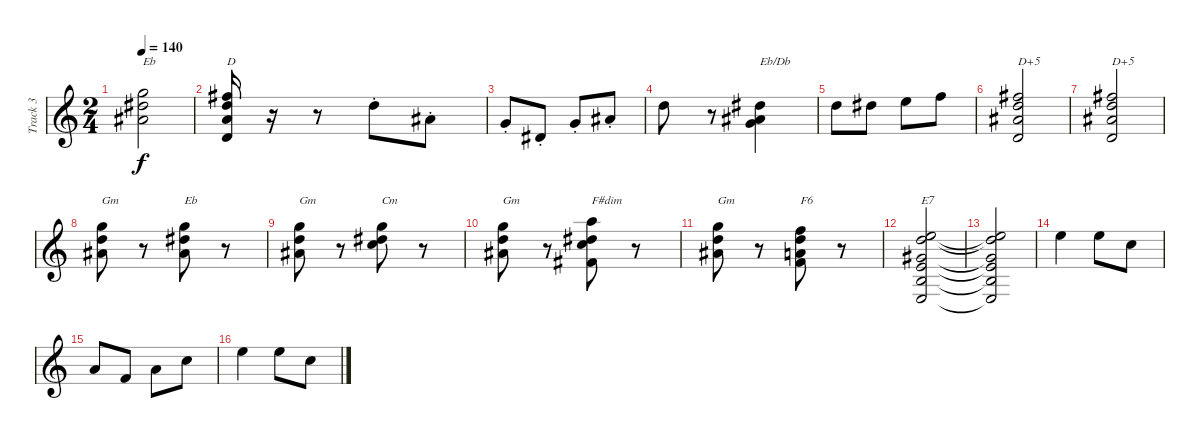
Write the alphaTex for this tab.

\track ("Track 3" "Track 3") {instrument acousticguitarsteel}
\staff {score}
\tuning (E4 B3 G3 D3 A2 E2) {hide}
\ts (2 4)
\tempo 140
\clef g2
\ks c
(3.1 4.2 3.3).2{txt "Eb" dy f} |
(2.1 3.2 2.3 0.4).16{txt "D"} r.16 r.8 3.2{st}.8 3.3{st}.8 |
5.4{st}.8 6.5{st}.8 5.4{st}.8 3.3{st}.8 |
3.2.8 r.8 (4.2 3.3 5.4).4{txt "Eb/Db"} |
3.2.8 4.2.8 0.1.8 1.1.8 |
(2.1 3.2 3.3 0.4).2{txt "D+5"} |
(2.1 3.2 3.3 0.4).2{txt "D+5"} |
(3.1 3.2 3.3).8{txt "Gm"} r.8 (3.1 4.2 3.3).8{txt "Eb"} r.8 |
(3.1 3.2 3.3).8{txt "Gm"} r.8 (3.1 4.2 5.3).8{txt "Cm"} r.8 |
(3.1 3.2 3.3).8{txt "Gm"} r.8 (5.1 4.2 5.3 4.4).8{txt "F#dim"} r.8 |
(3.1 3.2 3.3).8{txt "Gm"} r.8 (1.1 3.2 2.3 3.4).8{txt "F6"} r.8 |
(0.1 3.2 1.3 2.4 2.5 0.6).2{txt "E7"} |
(0.1{t} 3.2{t} 1.3{t} 2.4{t} 2.5{t} 0.6{t}).2 |
0.1.4 0.1.8 1.2.8 |
2.3.8 3.4.8 2.3.8 1.2.8 |
0.1.4 0.1.8 1.2.8
